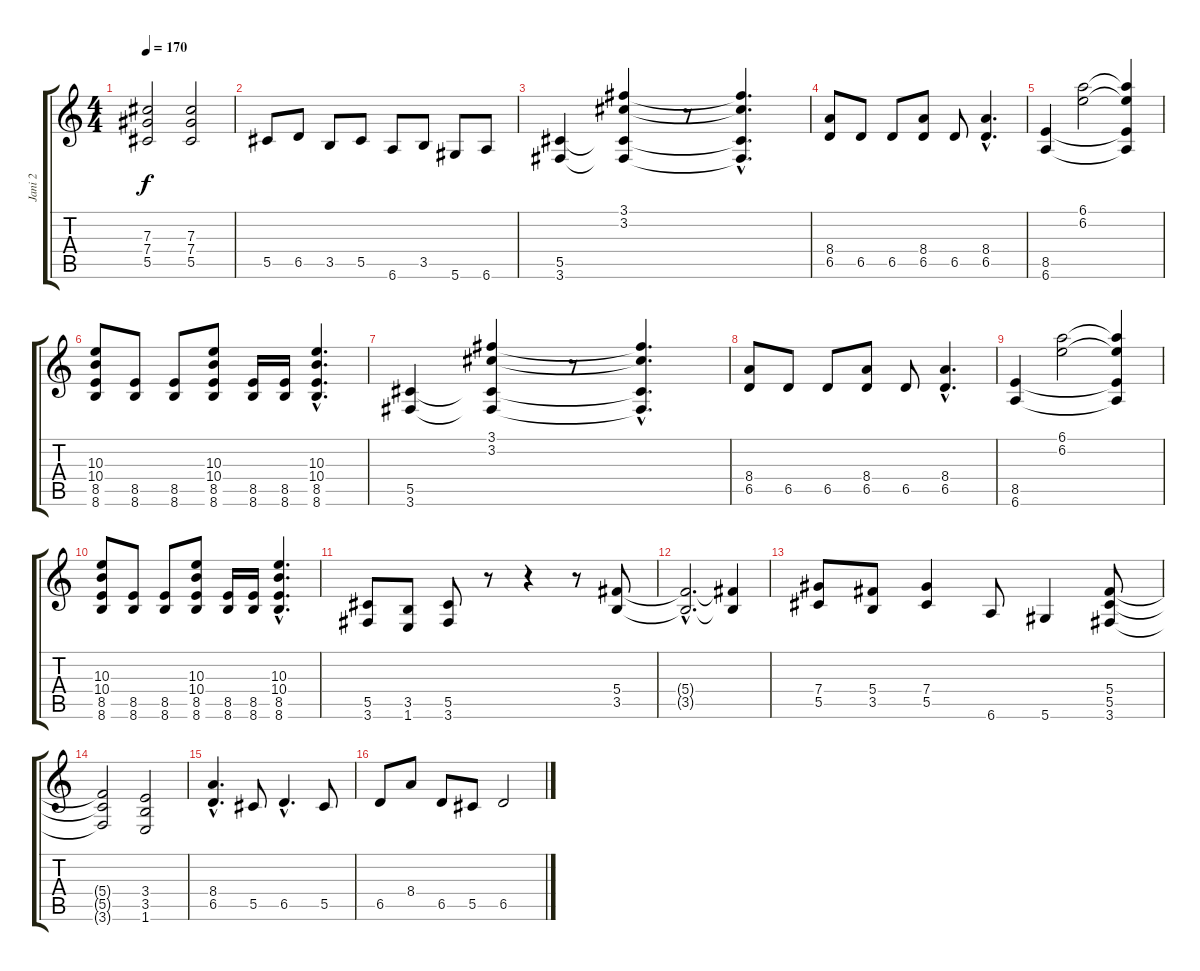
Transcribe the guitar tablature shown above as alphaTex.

\track ("Jani 2" "Jani 2") {instrument distortionguitar}
\staff {score tabs}
\tuning (Eb4 Bb3 Gb3 Db3 Ab2 Eb2) {hide}
\ts (4 4)
\tempo 170
\clef g2
\ks c
(7.3 7.4 5.5).2{dy f} (7.3 7.4 5.5).2 |
5.5.8 6.5.8 3.5.8 5.5.8 6.6.8 3.5.8 5.6.8 6.6.8 |
(5.5 3.6).4 (3.1 3.2 5.5{t} 3.6{t}).4 r.8 (3.1{hac t} 3.2{hac t} 5.5{hac t} 3.6{hac t}).4{d} |
(8.4 6.5).8 6.5.8 6.5.8 (8.4 6.5).8 6.5.8 (8.4{hac} 6.5{hac}).4{d} |
(8.5 6.6).4 (6.1 6.2).2 (6.1{t} 6.2{t} 8.5{t} 6.6{t}).4 |
(10.3 10.4 8.5 8.6).8 (8.5 8.6).8 (8.5 8.6).8 (10.3 10.4 8.5 8.6).8 (8.5 8.6).16 (8.5 8.6).16 (10.3{hac} 10.4{hac} 8.5{hac} 8.6{hac}).4{d} |
(5.5 3.6).4 (3.1 3.2 5.5{t} 3.6{t}).4 r.8 (3.1{hac t} 3.2{hac t} 5.5{hac t} 3.6{hac t}).4{d} |
(8.4 6.5).8 6.5.8 6.5.8 (8.4 6.5).8 6.5.8 (8.4{hac} 6.5{hac}).4{d} |
(8.5 6.6).4 (6.1 6.2).2 (6.1{t} 6.2{t} 8.5{t} 6.6{t}).4 |
(10.3 10.4 8.5 8.6).8 (8.5 8.6).8 (8.5 8.6).8 (10.3 10.4 8.5 8.6).8 (8.5 8.6).16 (8.5 8.6).16 (10.3{hac} 10.4{hac} 8.5{hac} 8.6{hac}).4{d} |
(5.5 3.6).8 (3.5 1.6).8 (5.5 3.6).8 r.8 r.4 r.8 (5.4 3.5).8 |
(5.4{hac t} 3.5{hac t}).2{d} (5.4{t} 3.5{t}).4 |
(7.4 5.5).8 (5.4 3.5).8 (7.4 5.5).4 6.6.8 5.6.4 (5.4 5.5 3.6).8 |
(5.4{t} 5.5{t} 3.6{t}).2 (3.4 3.5 1.6).2 |
(8.4{hac} 6.5{hac}).4{d} 5.5.8 6.5{hac}.4{d} 5.5.8 |
6.5.8 8.4.8 6.5.8 5.5.8 6.5.2
